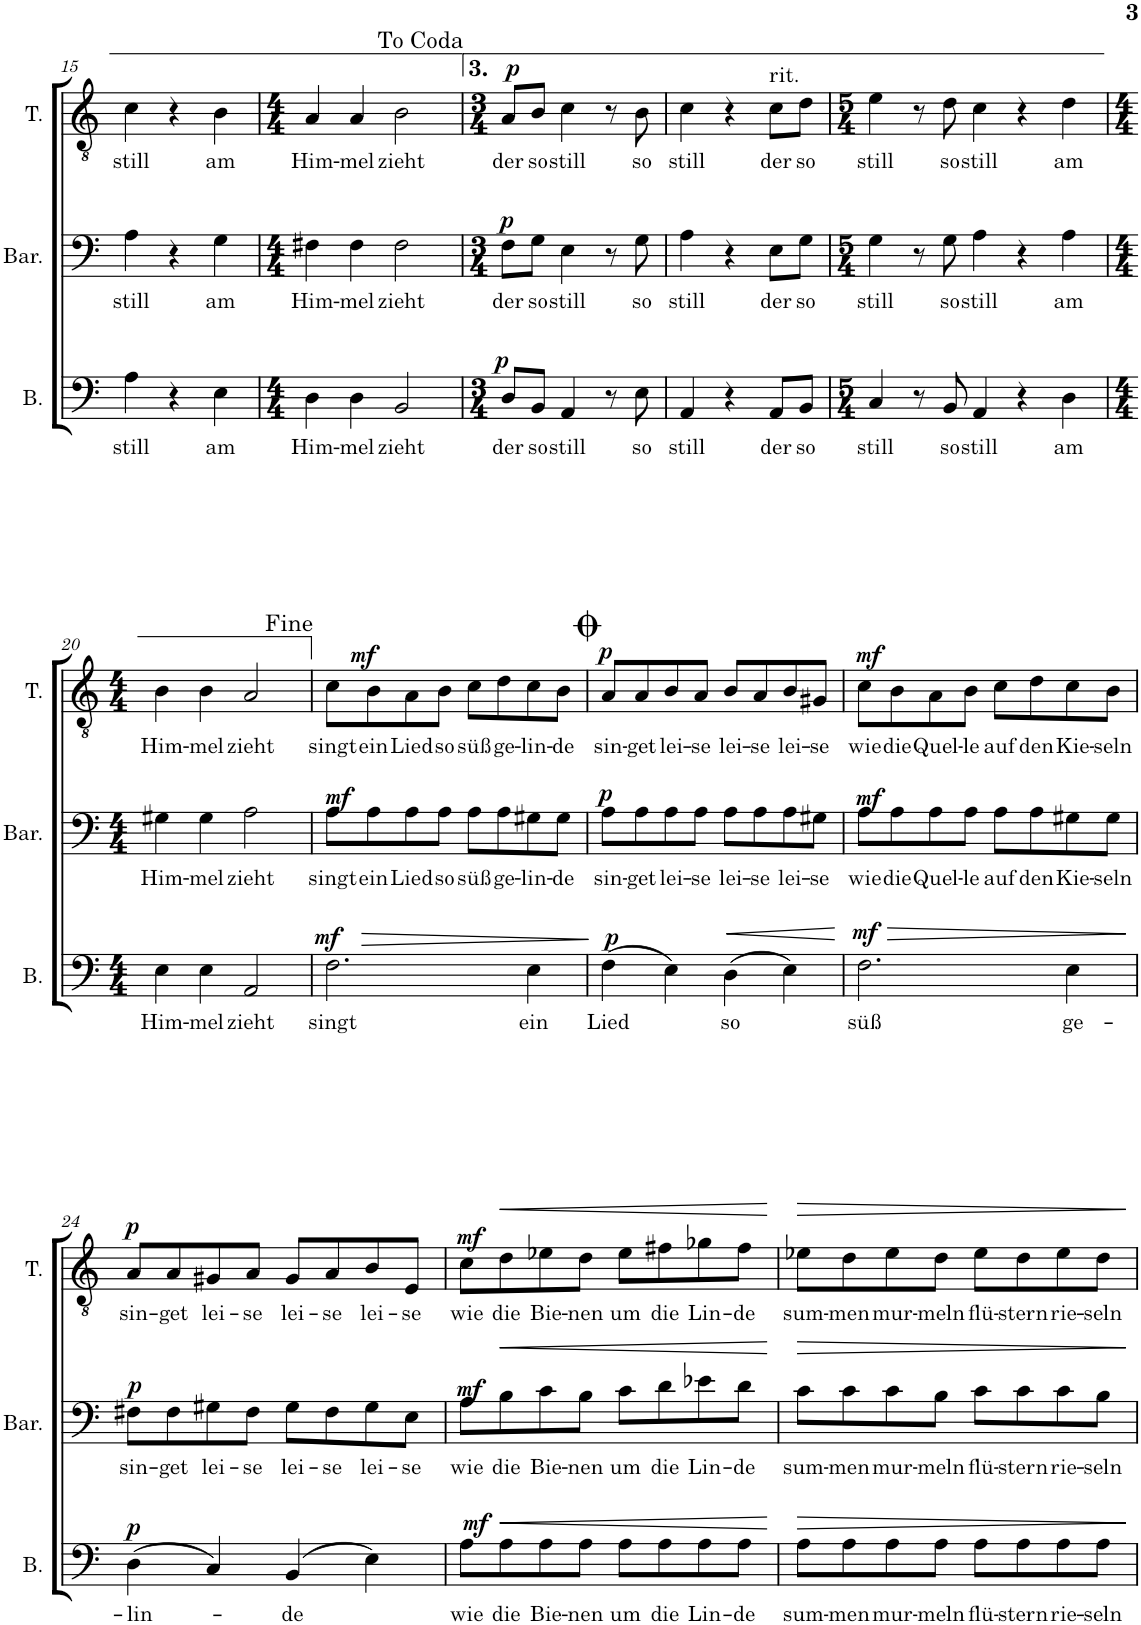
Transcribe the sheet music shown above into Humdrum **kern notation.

**kern	**text	**dynam	**kern	**text	**dynam	**kern	**text	**dynam
*part3	*part3	*part3	*part2	*part2	*part2	*part1	*part1	*part1
*staff3	*staff3	*staff3	*staff2	*staff2	*staff2	*staff1	*staff1	*staff1
*I"Bass	*	*	*I"Bariton	*	*	*I"Tenor	*	*
*I'B.	*	*	*I'Bar.	*	*	*I'T.	*	*
!!LO:PB:g=z
*clefF4	*	*	*clefF4	*	*	*clefGv2	*	*
*k[]	*	*	*k[]	*	*	*k[]	*	*
*M3/4	*	*	*M3/4	*	*	*M3/4	*	*
=15	=15	=15	=15	=15	=15	=15	=15	=15
!	!LO:LY:b	!	!	!LO:LY:b	!	!	!LO:LY:b	!
4A\	still	.	4A\	still	.	4c\	still	.
4r	.	.	4r	.	.	4r	.	.
!	!LO:LY:b	!	!	!LO:LY:b	!	!	!LO:LY:b	!
4E\	am	.	4G\	am	.	4B\	am	.
=16	=16	=16	=16	=16	=16	=16	=16	=16
*M4/4	*	*	*M4/4	*	*	*M4/4	*	*
!	!LO:LY:b	!	!	!LO:LY:b	!	!	!LO:LY:b	!
4D\	Him-	.	4F#X\	Him-	.	4A/	Him-	.
!	!LO:LY:b	!	!	!LO:LY:b	!	!	!LO:LY:b	!
4D\	-mel	.	4F#\	-mel	.	4A/	-mel	.
!	!LO:LY:b	!	!	!LO:LY:b	!	!	!LO:LY:b	!
2BB/	zieht	.	2F#\	zieht	.	2B\	zieht	.
=17	=17	=17	=17	=17	=17	=17	=17	=17
*M3/4	*	*	*M3/4	*	*	*M3/4	*	*
!	!LO:LY:b	!LO:DY:a	!	!LO:LY:b	!LO:DY:a	!	!LO:LY:b	!LO:DY:a
8D/L	der	p	8F\L	der	p	8A/L	der	p
!	!LO:LY:b	!	!	!LO:LY:b	!	!	!LO:LY:b	!
8BB/J	so	.	8G\J	so	.	8B/J	so	.
!	!LO:LY:b	!	!	!LO:LY:b	!	!	!LO:LY:b	!
4AA/	still	.	4E\	still	.	4c\	still	.
8r	.	.	8r	.	.	8r	.	.
!	!LO:LY:b	!	!	!LO:LY:b	!	!	!LO:LY:b	!
8E\	so	.	8G\	so	.	8B\	so	.
=18	=18	=18	=18	=18	=18	=18	=18	=18
!	!LO:LY:b	!	!	!LO:LY:b	!	!	!LO:LY:b	!
4AA/	still	.	4A\	still	.	4c\	still	.
4r	.	.	4r	.	.	4r	.	.
!	!	!	!	!	!	!LO:TX:a:t=rit.	!	!
!	!LO:LY:b	!	!	!LO:LY:b	!	!	!LO:LY:b	!
8AA/L	der	.	8E\L	der	.	8c\L	der	.
!	!LO:LY:b	!	!	!LO:LY:b	!	!	!LO:LY:b	!
8BB/J	so	.	8G\J	so	.	8d\J	so	.
=19	=19	=19	=19	=19	=19	=19	=19	=19
*M5/4	*	*	*M5/4	*	*	*M5/4	*	*
!	!LO:LY:b	!	!	!LO:LY:b	!	!	!LO:LY:b	!
4C/	still	.	4G\	still	.	4e\	still	.
8r	.	.	8r	.	.	8r	.	.
!	!LO:LY:b	!	!	!LO:LY:b	!	!	!LO:LY:b	!
8BB/	so	.	8G\	so	.	8d\	so	.
!	!LO:LY:b	!	!	!LO:LY:b	!	!	!LO:LY:b	!
4AA/	still	.	4A\	still	.	4c\	still	.
4r	.	.	4r	.	.	4r	.	.
!	!LO:LY:b	!	!	!LO:LY:b	!	!	!LO:LY:b	!
4D\	am	.	4A\	am	.	4d\	am	.
!!LO:LB:g=z
=20	=20	=20	=20	=20	=20	=20	=20	=20
*M4/4	*	*	*M4/4	*	*	*M4/4	*	*
!	!LO:LY:b	!	!	!LO:LY:b	!	!	!LO:LY:b	!
4E\	Him-	.	4G#X\	Him-	.	4B\	Him-	.
!	!LO:LY:b	!	!	!LO:LY:b	!	!	!LO:LY:b	!
4E\	-mel	.	4G#\	-mel	.	4B\	-mel	.
!	!LO:LY:b	!	!	!LO:LY:b	!	!	!LO:LY:b	!
2AA/	zieht	.	2A\	zieht	.	2A/	zieht	.
=21	=21	=21	=21	=21	=21	=21	=21	=21
!	!LO:LY:b	!LO:HP:b	!	!LO:LY:b	!	!	!LO:LY:b	!
!	!	!LO:DY:n=1:a	!	!	!LO:DY:a	!	!	!
2.F\	singt	> mf	8A\L	singt	mf	8c\L	singt	.
!	!	!	!	!LO:LY:b	!	!	!LO:LY:b	!LO:DY:b
.	.	.	8A\	ein	.	8B\	ein	mf
!	!	!	!	!LO:LY:b	!	!	!LO:LY:b	!
.	.	.	8A\	Lied	.	8A\	Lied	.
!	!	!	!	!LO:LY:b	!	!	!LO:LY:b	!
.	.	.	8A\J	so	.	8B\J	so	.
!	!	!	!	!LO:LY:b	!	!	!LO:LY:b	!
.	.	.	8A\L	süß	.	8c\L	süß	.
!	!	!	!	!LO:LY:b	!	!	!LO:LY:b	!
.	.	.	8A\	ge-	.	8d\	ge-	.
!	!LO:LY:b	!	!	!LO:LY:b	!	!	!LO:LY:b	!
4E\	ein	.	8G#X\	-lin-	.	8c\	-lin-	.
!	!	!	!	!LO:LY:b	!	!	!LO:LY:b	!
.	.	.	8G#\J	-de	.	8B\J	-de	.
.	.	]	.	.	.	.	.	.
=22	=22	=22	=22	=22	=22	=22	=22	=22
!	!LO:LY:b	!LO:DY:a	!	!LO:LY:b	!LO:DY:a	!	!LO:LY:b	!LO:DY:a
(4F\	Lied	p	8A\L	sin-	p	8A/L	sin-	p
!	!	!	!	!LO:LY:b	!	!	!LO:LY:b	!
.	.	.	8A\	-get	.	8A/	-get	.
!	!	!	!	!LO:LY:b	!	!	!LO:LY:b	!
4E\)	.	.	8A\	lei-	.	8B/	lei-	.
!	!	!	!	!LO:LY:b	!	!	!LO:LY:b	!
.	.	.	8A\J	-se	.	8A/J	-se	.
!	!LO:LY:b	!LO:HP:b	!	!LO:LY:b	!	!	!LO:LY:b	!
(4D\	so	<	8A\L	lei-	.	8B/L	lei-	.
!	!	!	!	!LO:LY:b	!	!	!LO:LY:b	!
.	.	.	8A\	-se	.	8A/	-se	.
!	!	!	!	!LO:LY:b	!	!	!LO:LY:b	!
4E\)	.	.	8A\	lei-	.	8B/	lei-	.
!	!	!	!	!LO:LY:b	!	!	!LO:LY:b	!
.	.	.	8G#X\J	-se	.	8G#X/J	-se	.
.	.	[	.	.	.	.	.	.
=23	=23	=23	=23	=23	=23	=23	=23	=23
!	!LO:LY:b	!LO:HP:b	!	!LO:LY:b	!	!	!LO:LY:b	!
!	!	!LO:DY:n=1:a	!	!	!LO:DY:b	!	!	!LO:DY:b
2.F\	süß	> mf	8A\L	wie	mf	8c\L	wie	mf
!	!	!	!	!LO:LY:b	!	!	!LO:LY:b	!
.	.	.	8A\	die	.	8B\	die	.
!	!	!	!	!LO:LY:b	!	!	!LO:LY:b	!
.	.	.	8A\	Quel-	.	8A\	Quel-	.
!	!	!	!	!LO:LY:b	!	!	!LO:LY:b	!
.	.	.	8A\J	-le	.	8B\J	-le	.
!	!	!	!	!LO:LY:b	!	!	!LO:LY:b	!
.	.	.	8A\L	auf	.	8c\L	auf	.
!	!	!	!	!LO:LY:b	!	!	!LO:LY:b	!
.	.	.	8A\	den	.	8d\	den	.
!	!LO:LY:b	!	!	!LO:LY:b	!	!	!LO:LY:b	!
4E\	ge-	.	8G#X\	Kie-	.	8c\	Kie-	.
!	!	!	!	!LO:LY:b	!	!	!LO:LY:b	!
.	.	.	8G#\J	-seln	.	8B\J	-seln	.
.	.	]	.	.	.	.	.	.
!!LO:LB:g=z
=24	=24	=24	=24	=24	=24	=24	=24	=24
!	!LO:LY:b	!LO:DY:a	!	!LO:LY:b	!LO:DY:a	!	!LO:LY:b	!LO:DY:a
(4D\	-lin-	p	8F#X\L	sin-	p	8A/L	sin-	p
!	!	!	!	!LO:LY:b	!	!	!LO:LY:b	!
.	.	.	8F#\	-get	.	8A/	-get	.
!	!	!	!	!LO:LY:b	!	!	!LO:LY:b	!
4C/)	.	.	8G#X\	lei-	.	8G#X/	lei-	.
!	!	!	!	!LO:LY:b	!	!	!LO:LY:b	!
.	.	.	8F#\J	-se	.	8A/J	-se	.
!	!LO:LY:b	!	!	!LO:LY:b	!	!	!LO:LY:b	!
(4BB/	-de	.	8G#\L	lei-	.	8G#/L	lei-	.
!	!	!	!	!LO:LY:b	!	!	!LO:LY:b	!
.	.	.	8F#\	-se	.	8A/	-se	.
!	!	!	!	!LO:LY:b	!	!	!LO:LY:b	!
4E\)	.	.	8G#\	lei-	.	8B/	lei-	.
!	!	!	!	!LO:LY:b	!	!	!LO:LY:b	!
.	.	.	8E\J	-se	.	8E/J	-se	.
=25	=25	=25	=25	=25	=25	=25	=25	=25
!	!LO:LY:b	!LO:DY:a	!	!LO:LY:b	!LO:DY:b	!	!LO:LY:b	!LO:DY:b
8A\L	wie	mf	8A\L	wie	mf	8c\L	wie	mf
!	!LO:LY:b	!LO:HP:b	!	!LO:LY:b	!LO:HP:b	!	!LO:LY:b	!LO:HP:b
8A\	die	<	8B\	die	<	8d\	die	<
!	!LO:LY:b	!	!	!LO:LY:b	!	!	!LO:LY:b	!
8A\	Bie-	.	8c\	Bie-	.	8e-X\	Bie-	.
!	!LO:LY:b	!	!	!LO:LY:b	!	!	!LO:LY:b	!
8A\J	-nen	.	8B\J	-nen	.	8d\J	-nen	.
!	!LO:LY:b	!	!	!LO:LY:b	!	!	!LO:LY:b	!
8A\L	um	.	8c\L	um	.	8e-\L	um	.
!	!LO:LY:b	!	!	!LO:LY:b	!	!	!LO:LY:b	!
8A\	die	.	8d\	die	.	8f#X\	die	.
!	!LO:LY:b	!	!	!LO:LY:b	!	!	!LO:LY:b	!
8A\	Lin-	.	8e-X\	Lin-	.	8g-X\	Lin-	.
!	!LO:LY:b	!	!	!LO:LY:b	!	!	!LO:LY:b	!
8A\J	-de	.	8d\J	-de	.	8f#\J	-de	.
.	.	[	.	.	[	.	.	[
=26	=26	=26	=26	=26	=26	=26	=26	=26
!	!LO:LY:b	!LO:HP:b	!	!LO:LY:b	!LO:HP:b	!	!LO:LY:b	!LO:HP:b
8A\L	sum-	>	8c\L	sum-	>	8e-X\L	sum-	>
!	!LO:LY:b	!	!	!LO:LY:b	!	!	!LO:LY:b	!
8A\	-men	.	8c\	-men	.	8d\	-men	.
!	!LO:LY:b	!	!	!LO:LY:b	!	!	!LO:LY:b	!
8A\	mur-	.	8c\	mur-	.	8e-\	mur-	.
!	!LO:LY:b	!	!	!LO:LY:b	!	!	!LO:LY:b	!
8A\J	-meln	.	8B\J	-meln	.	8d\J	-meln	.
!	!LO:LY:b	!	!	!LO:LY:b	!	!	!LO:LY:b	!
8A\L	flü-	.	8c\L	flü-	.	8e-\L	flü-	.
!	!LO:LY:b	!	!	!LO:LY:b	!	!	!LO:LY:b	!
8A\	-stern	.	8c\	-stern	.	8d\	-stern	.
!	!LO:LY:b	!	!	!LO:LY:b	!	!	!LO:LY:b	!
8A\	rie-	.	8c\	rie-	.	8e-\	rie-	.
!	!LO:LY:b	!	!	!LO:LY:b	!	!	!LO:LY:b	!
8A\J	-seln	.	8B\J	-seln	.	8d\J	-seln	.
.	.	]	.	.	]	.	.	]
=	=	=	=	=	=	=	=	=
*-	*-	*-	*-	*-	*-	*-	*-	*-
